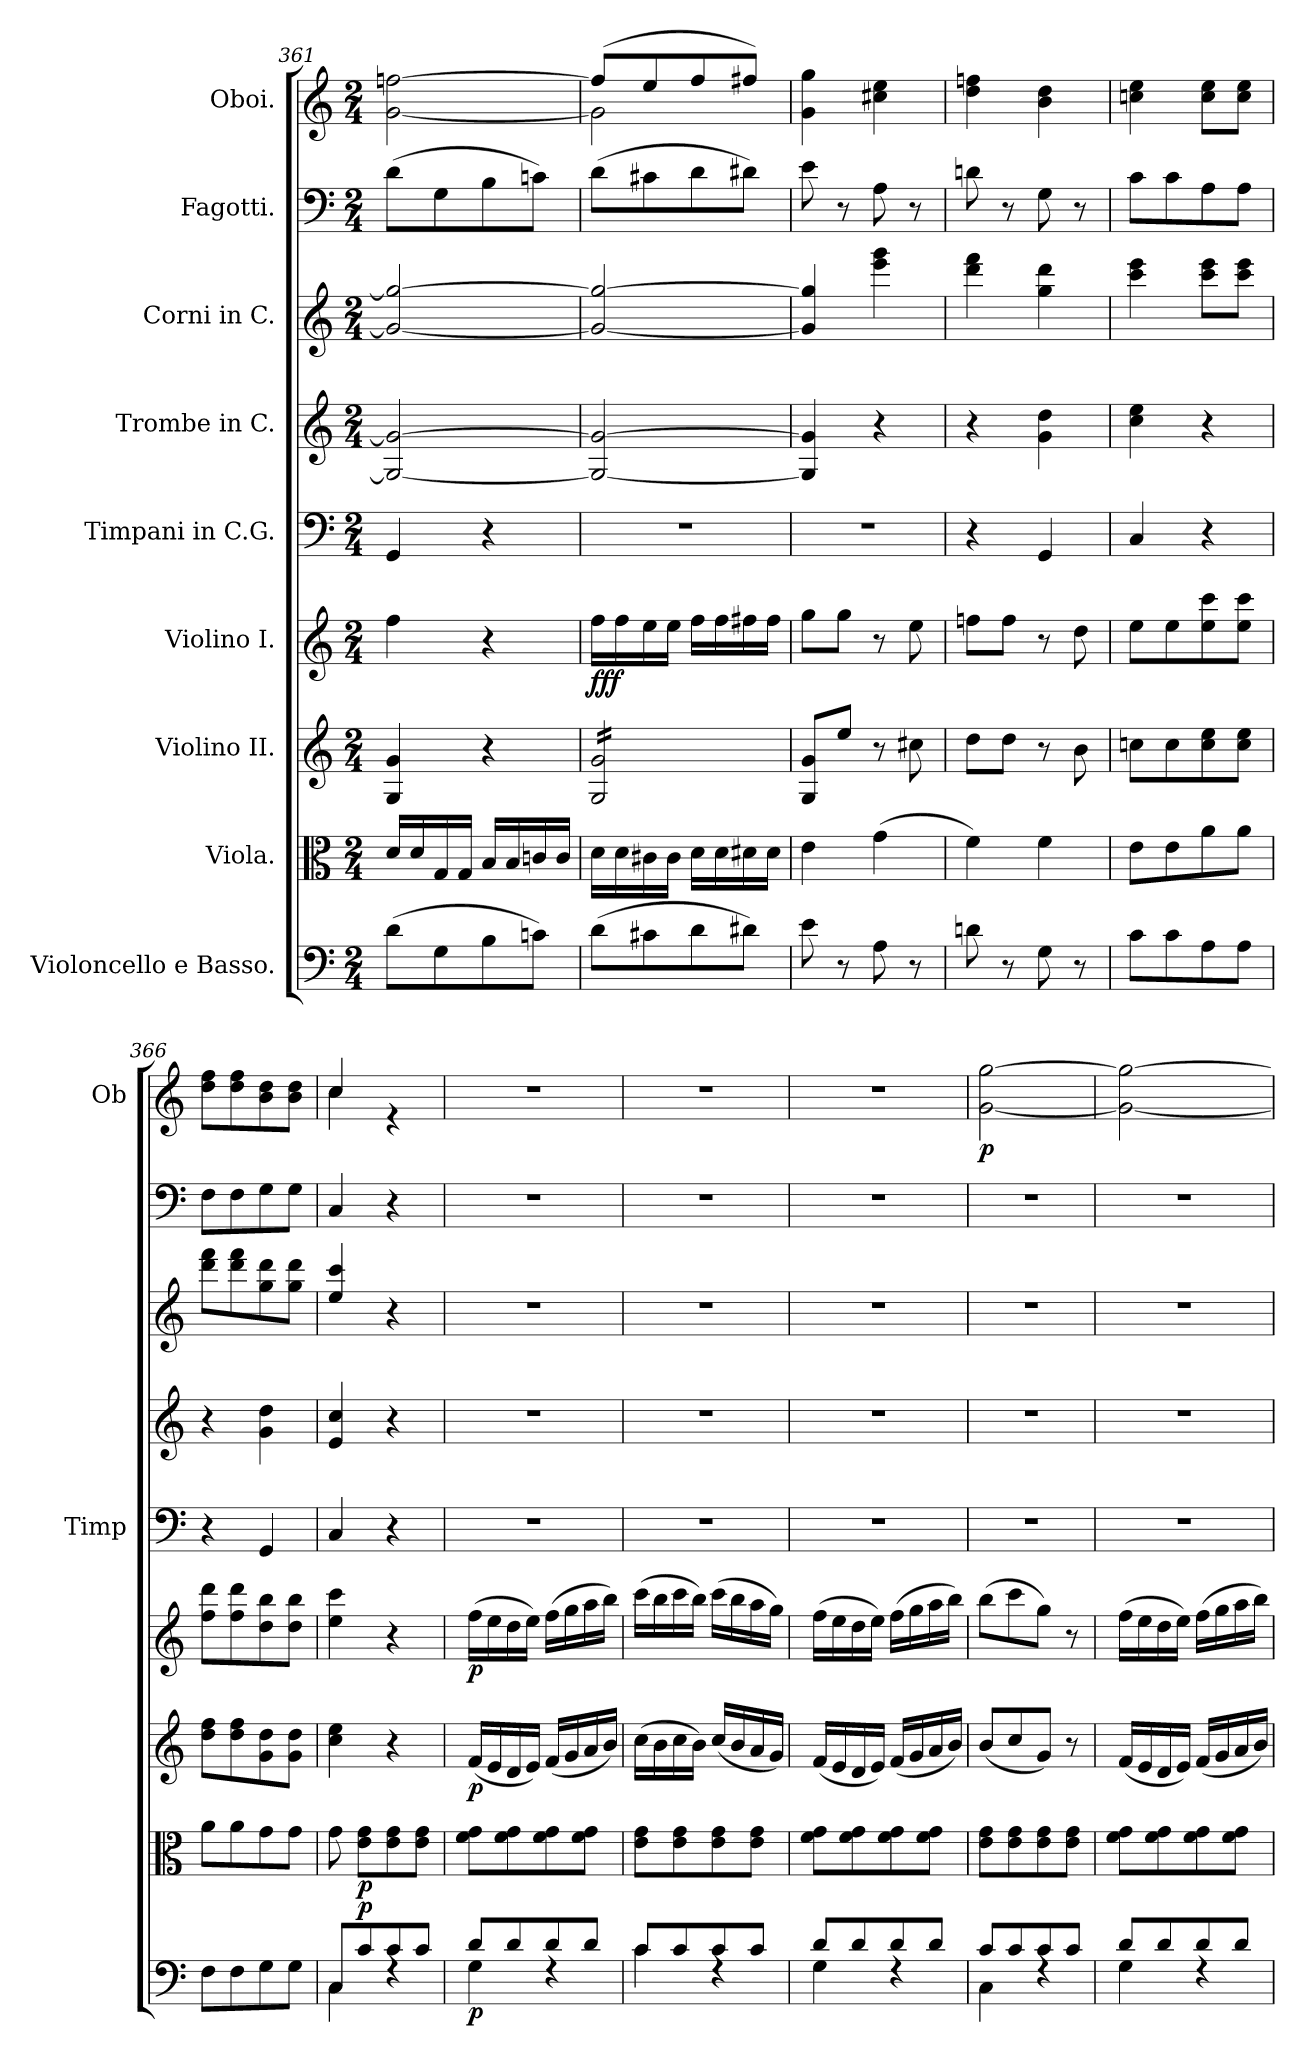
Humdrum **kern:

**kern	**dynam	**kern	**dynam	**kern	**dynam	**kern	**dynam	**kern	**kern	**kern	**kern	**kern	**dynam
*part9	*part9	*part8	*part8	*part7	*part7	*part6	*part6	*part5	*part4	*part3	*part2	*part1	*part1
*staff9	*staff9	*staff8	*staff8	*staff7	*staff7	*staff6	*staff6	*staff5	*staff4	*staff3	*staff2	*staff1	*staff1
*I"Violoncello e Basso.	*	*I"Viola.	*	*I"Violino II.	*	*I"Violino I.	*	*I"Timpani in C.G.	*I"Trombe in C.	*I"Corni in C.	*I"Fagotti.	*I"Oboi.	*
*	*	*	*	*	*	*	*	*I'Timp	*	*	*	*I'Ob	*
*clefF4	*	*clefC3	*	*clefG2	*	*clefG2	*	*clefF4	*clefG2	*clefG2	*clefF4	*clefG2	*
*	*	*	*	*	*	*	*	*	*	*ITrd7c12	*	*	*
*k[]	*	*k[]	*	*k[]	*	*k[]	*	*k[]	*k[]	*k[]	*k[]	*k[]	*
*M2/4	*	*M2/4	*	*M2/4	*	*M2/4	*	*M2/4	*M2/4	*M2/4	*M2/4	*M2/4	*
=361	=361	=361	=361	=361	=361	=361	=361	=361	=361	=361	=361	=361	=361
(8d\L	.	16d/LL	.	4G/ 4g/	.	4ff\	.	4GG/	2G/_ 2g/_	2G/_ 2g/_	(8d\L	[2g\ [2ffn\	.
.	.	16d/	.	.	.	.	.	.	.	.	.	.	.
8G\	.	16G/	.	.	.	.	.	.	.	.	8G\	.	.
.	.	16G/JJ	.	.	.	.	.	.	.	.	.	.	.
8B\	.	16B/LL	.	4r	.	4r	.	4r	.	.	8B\	.	.
.	.	16B/	.	.	.	.	.	.	.	.	.	.	.
8cn\J)	.	16cn/	.	.	.	.	.	.	.	.	8cn\J)	.	.
.	.	16c/JJ	.	.	.	.	.	.	.	.	.	.	.
=362	=362	=362	=362	=362	=362	=362	=362	=362	=362	=362	=362	=362	=362
*	*	*	*	*	*	*	*	*	*	*	*	*^	*
!	!	!	!	!	!	!	!LO:DY:b	!	!	!	!	!	!	!
*	*	*	*	*tremolo	*	*	*	*	*	*	*	*	*	*
(8d\L	.	16d\LL	.	16G/ 16g/LL	.	16ff\LL	fff	2r	2G/_ 2g/_	2G/_ 2g/_	(8d\L	(8ff/L]	2g\]	.
.	.	16d\	.	16G/ 16g/	.	16ff\	.	.	.	.	.	.	.	.
8c#X\	.	16c#X\	.	16G/ 16g/	.	16ee\	.	.	.	.	8c#X\	8ee/	.	.
.	.	16c#\JJ	.	16G/ 16g/	.	16ee\JJ	.	.	.	.	.	.	.	.
8d\	.	16d\LL	.	16G/ 16g/	.	16ff\LL	.	.	.	.	8d\	8ff/	.	.
.	.	16d\	.	16G/ 16g/	.	16ff\	.	.	.	.	.	.	.	.
8d#X\J)	.	16d#X\	.	16G/ 16g/	.	16ff#X\	.	.	.	.	8d#X\J)	8ff#X/J)	.	.
.	.	16d#\JJ	.	16G/ 16g/JJ	.	16ff#\JJ	.	.	.	.	.	.	.	.
*	*	*	*	*Xtremolo	*	*	*	*	*	*	*	*	*	*
*	*	*	*	*	*	*	*	*	*	*	*	*v	*v	*
!!LO:LB:g=z
=363	=363	=363	=363	=363	=363	=363	=363	=363	=363	=363	=363	=363	=363
8e\	.	4e\	.	8G/ 8g/L	.	8gg\L	.	2r	4G/] 4g/]	4G/] 4g/]	8e\	4g\ 4gg\	.
8r	.	.	.	8ee/J	.	8gg\J	.	.	.	.	8r	.	.
8A\	.	(4g\	.	8r	.	8r	.	.	4r	4ee\ 4gg\	8A\	4cc#X\ 4ee\	.
8r	.	.	.	8cc#X\	.	8ee\	.	.	.	.	8r	.	.
=364	=364	=364	=364	=364	=364	=364	=364	=364	=364	=364	=364	=364	=364
8dn\	.	4f\)	.	8dd\L	.	8ffn\L	.	4r	4r	4dd\ 4ff\	8dn\	4dd\ 4ffn\	.
8r	.	.	.	8dd\J	.	8ff\J	.	.	.	.	8r	.	.
8G\	.	4f\	.	8r	.	8r	.	4GG/	4g\ 4dd\	4g\ 4dd\	8G\	4b\ 4dd\	.
8r	.	.	.	8b\	.	8dd\	.	.	.	.	8r	.	.
=365	=365	=365	=365	=365	=365	=365	=365	=365	=365	=365	=365	=365	=365
8c\L	.	8e\L	.	8ccn\L	.	8ee\L	.	4C/	4cc\ 4ee\	4cc\ 4ee\	8c\L	4ccn\ 4ee\	.
8c\	.	8e\	.	8cc\	.	8ee\	.	.	.	.	8c\	.	.
8A\	.	8a\	.	8cc\ 8ee\	.	8ee\ 8ccc\	.	4r	4r	8cc\ 8ee\L	8A\	8cc\ 8ee\L	.
8A\J	.	8a\J	.	8cc\ 8ee\J	.	8ee\ 8ccc\J	.	.	.	8cc\ 8ee\J	8A\J	8cc\ 8ee\J	.
=366	=366	=366	=366	=366	=366	=366	=366	=366	=366	=366	=366	=366	=366
8F\L	.	8a\L	.	8dd\ 8ff\L	.	8ff\ 8ddd\L	.	4r	4r	8dd\ 8ff\L	8F\L	8dd\ 8ff\L	.
8F\	.	8a\	.	8dd\ 8ff\	.	8ff\ 8ddd\	.	.	.	8dd\ 8ff\	8F\	8dd\ 8ff\	.
8G\	.	8g\	.	8g\ 8dd\	.	8dd\ 8bb\	.	4GG/	4g\ 4dd\	8g\ 8dd\	8G\	8b\ 8dd\	.
8G\J	.	8g\J	.	8g\ 8dd\J	.	8dd\ 8bb\J	.	.	.	8g\ 8dd\J	8G\J	8b\ 8dd\J	.
=367	=367	=367	=367	=367	=367	=367	=367	=367	=367	=367	=367	=367	=367
*^	*	*	*	*	*	*	*	*	*	*	*	*^	*
8C/L	4C\	.	8g\	.	4cc\ 4ee\	.	4ee\ 4ccc\	.	4C/	4e/ 4cc/	4e/ 4cc/	4C/	4cc/	4cc\	.
!	!	!LO:DY:a	!	!LO:DY:b	!	!	!	!	!	!	!	!	!	!	!
8c/	.	p	8e\ 8g\L	p	.	.	.	.	.	.	.	.	.	.	.
8c/	4rF	.	8e\ 8g\	.	4r	.	4r	.	4r	4r	4r	4r	4re	4ryy	.
8c/J	.	.	8e\ 8g\J	.	.	.	.	.	.	.	.	.	.	.	.
*	*	*	*	*	*	*	*	*	*	*	*	*	*v	*v	*
=368	=368	=368	=368	=368	=368	=368	=368	=368	=368	=368	=368	=368	=368	=368
!	!	!LO:DY:b	!	!	!	!LO:DY:b	!	!LO:DY:b	!	!	!	!	!	!
8d/L	4G\	p	8f\ 8g\L	.	(16f/LL	p	(16ff\LL	p	2r	2r	2r	2r	2r	.
.	.	.	.	.	16e/	.	16ee\	.	.	.	.	.	.	.
8d/	.	.	8f\ 8g\	.	16d/	.	16dd\	.	.	.	.	.	.	.
.	.	.	.	.	16e/JJ)	.	16ee\JJ)	.	.	.	.	.	.	.
8d/	4rF	.	8f\ 8g\	.	(16f/LL	.	(16ff\LL	.	.	.	.	.	.	.
.	.	.	.	.	16g/	.	16gg\	.	.	.	.	.	.	.
8d/J	.	.	8f\ 8g\J	.	16a/	.	16aa\	.	.	.	.	.	.	.
.	.	.	.	.	16b/JJ)	.	16bb\JJ)	.	.	.	.	.	.	.
=369	=369	=369	=369	=369	=369	=369	=369	=369	=369	=369	=369	=369	=369	=369
8c/L	4c\	.	8e\ 8g\L	.	(16cc\LL	.	(16ccc\LL	.	2r	2r	2r	2r	2r	.
.	.	.	.	.	16b\	.	16bb\	.	.	.	.	.	.	.
8c/	.	.	8e\ 8g\	.	16cc\	.	16ccc\	.	.	.	.	.	.	.
.	.	.	.	.	16b\JJ)	.	16bb\JJ)	.	.	.	.	.	.	.
8c/	4rF	.	8e\ 8g\	.	(16cc/LL	.	(16ccc\LL	.	.	.	.	.	.	.
.	.	.	.	.	16b/	.	16bb\	.	.	.	.	.	.	.
8c/J	.	.	8e\ 8g\J	.	16a/	.	16aa\	.	.	.	.	.	.	.
.	.	.	.	.	16g/JJ)	.	16gg\JJ)	.	.	.	.	.	.	.
=370	=370	=370	=370	=370	=370	=370	=370	=370	=370	=370	=370	=370	=370	=370
8d/L	4G\	.	8f\ 8g\L	.	(16f/LL	.	(16ff\LL	.	2r	2r	2r	2r	2r	.
.	.	.	.	.	16e/	.	16ee\	.	.	.	.	.	.	.
8d/	.	.	8f\ 8g\	.	16d/	.	16dd\	.	.	.	.	.	.	.
.	.	.	.	.	16e/JJ)	.	16ee\JJ)	.	.	.	.	.	.	.
8d/	4rF	.	8f\ 8g\	.	(16f/LL	.	(16ff\LL	.	.	.	.	.	.	.
.	.	.	.	.	16g/	.	16gg\	.	.	.	.	.	.	.
8d/J	.	.	8f\ 8g\J	.	16a/	.	16aa\	.	.	.	.	.	.	.
.	.	.	.	.	16b/JJ)	.	16bb\JJ)	.	.	.	.	.	.	.
=371	=371	=371	=371	=371	=371	=371	=371	=371	=371	=371	=371	=371	=371	=371
!	!	!	!	!	!	!	!	!	!	!	!	!	!	!LO:DY:b
8c/L	4C\	.	8e\ 8g\L	.	(8b/L	.	(8bb\L	.	2r	2r	2r	2r	[2g\ [2gg\	p
8c/	.	.	8e\ 8g\	.	8cc/	.	8ccc\	.	.	.	.	.	.	.
8c/	4rF	.	8e\ 8g\	.	8g/J)	.	8gg\J)	.	.	.	.	.	.	.
8c/J	.	.	8e\ 8g\J	.	8r	.	8r	.	.	.	.	.	.	.
=372	=372	=372	=372	=372	=372	=372	=372	=372	=372	=372	=372	=372	=372	=372
8d/L	4G\	.	8f\ 8g\L	.	(16f/LL	.	(16ff\LL	.	2r	2r	2r	2r	2g\_ 2gg\_	.
.	.	.	.	.	16e/	.	16ee\	.	.	.	.	.	.	.
8d/	.	.	8f\ 8g\	.	16d/	.	16dd\	.	.	.	.	.	.	.
.	.	.	.	.	16e/JJ)	.	16ee\JJ)	.	.	.	.	.	.	.
8d/	4rF	.	8f\ 8g\	.	(16f/LL	.	(16ff\LL	.	.	.	.	.	.	.
.	.	.	.	.	16g/	.	16gg\	.	.	.	.	.	.	.
8d/J	.	.	8f\ 8g\J	.	16a/	.	16aa\	.	.	.	.	.	.	.
.	.	.	.	.	16b/JJ)	.	16bb\JJ)	.	.	.	.	.	.	.
*v	*v	*	*	*	*	*	*	*	*	*	*	*	*	*
=	=	=	=	=	=	=	=	=	=	=	=	=	=
*-	*-	*-	*-	*-	*-	*-	*-	*-	*-	*-	*-	*-	*-
